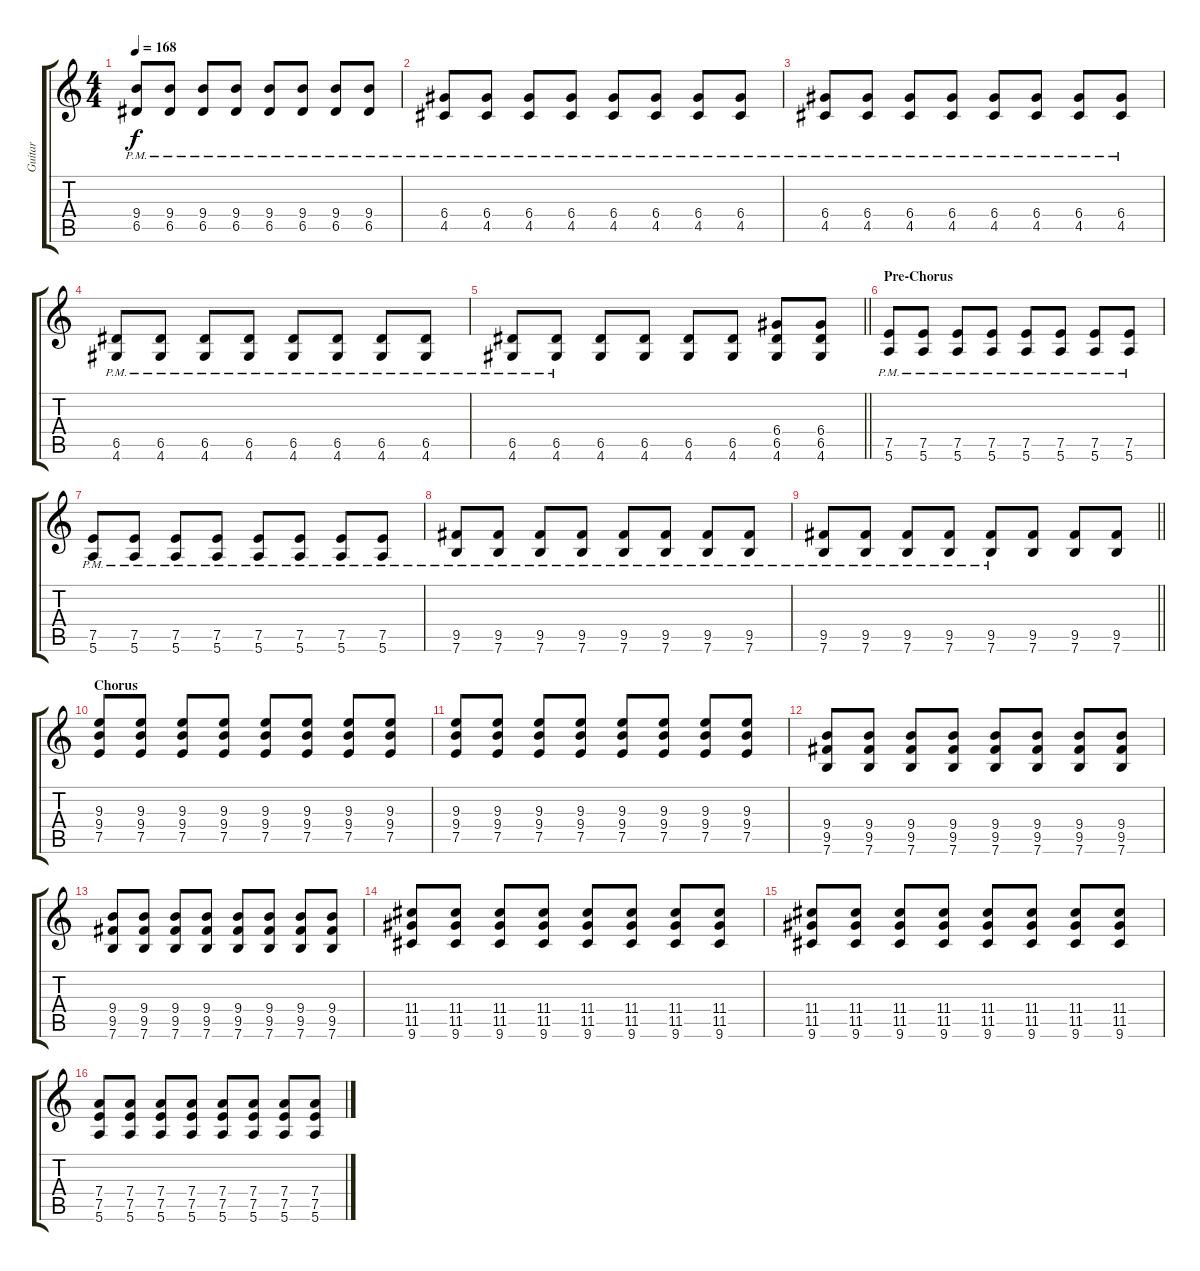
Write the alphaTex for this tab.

\track ("Guitar" "Guitar") {instrument distortionguitar}
\staff {score tabs}
\tuning (E4 B3 G3 D3 A2 E2) {hide}
\ts (4 4)
\tempo 168
\clef g2
\ks c
(9.4{pm} 6.5{pm}).8{dy f} (9.4{pm} 6.5{pm}).8 (9.4{pm} 6.5{pm}).8 (9.4{pm} 6.5{pm}).8 (9.4{pm} 6.5{pm}).8 (9.4{pm} 6.5{pm}).8 (9.4{pm} 6.5{pm}).8 (9.4{pm} 6.5{pm}).8 |
(6.4{pm} 4.5{pm}).8 (6.4{pm} 4.5{pm}).8 (6.4{pm} 4.5{pm}).8 (6.4{pm} 4.5{pm}).8 (6.4{pm} 4.5{pm}).8 (6.4{pm} 4.5{pm}).8 (6.4{pm} 4.5{pm}).8 (6.4{pm} 4.5{pm}).8 |
(6.4{pm} 4.5{pm}).8 (6.4{pm} 4.5{pm}).8 (6.4{pm} 4.5{pm}).8 (6.4{pm} 4.5{pm}).8 (6.4{pm} 4.5{pm}).8 (6.4{pm} 4.5{pm}).8 (6.4{pm} 4.5{pm}).8 (6.4{pm} 4.5{pm}).8 |
(6.5{pm} 4.6{pm}).8 (6.5{pm} 4.6{pm}).8 (6.5{pm} 4.6{pm}).8 (6.5{pm} 4.6{pm}).8 (6.5{pm} 4.6{pm}).8 (6.5{pm} 4.6{pm}).8 (6.5{pm} 4.6{pm}).8 (6.5{pm} 4.6{pm}).8 |
\barLineRight lightlight
(6.5{pm} 4.6{pm}).8 (6.5{pm} 4.6{pm}).8 (6.5 4.6).8 (6.5 4.6).8 (6.5 4.6).8 (6.5 4.6).8 (6.4 6.5 4.6).8 (6.4 6.5 4.6).8 |
\section ("" "Pre-Chorus")
(7.5{pm} 5.6{pm}).8 (7.5{pm} 5.6{pm}).8 (7.5{pm} 5.6{pm}).8 (7.5{pm} 5.6{pm}).8 (7.5{pm} 5.6{pm}).8 (7.5{pm} 5.6{pm}).8 (7.5{pm} 5.6{pm}).8 (7.5{pm} 5.6{pm}).8 |
(7.5{pm} 5.6{pm}).8 (7.5{pm} 5.6{pm}).8 (7.5{pm} 5.6{pm}).8 (7.5{pm} 5.6{pm}).8 (7.5{pm} 5.6{pm}).8 (7.5{pm} 5.6{pm}).8 (7.5{pm} 5.6{pm}).8 (7.5{pm} 5.6{pm}).8 |
(9.5{pm} 7.6{pm}).8 (9.5{pm} 7.6{pm}).8 (9.5{pm} 7.6{pm}).8 (9.5{pm} 7.6{pm}).8 (9.5{pm} 7.6{pm}).8 (9.5{pm} 7.6{pm}).8 (9.5{pm} 7.6{pm}).8 (9.5{pm} 7.6{pm}).8 |
\barLineRight lightlight
(9.5{pm} 7.6{pm}).8 (9.5{pm} 7.6{pm}).8 (9.5{pm} 7.6{pm}).8 (9.5{pm} 7.6{pm}).8 (9.5{pm} 7.6{pm}).8 (9.5 7.6).8 (9.5 7.6).8 (9.5 7.6).8 |
\section ("" "Chorus")
(9.3 9.4 7.5).8{volume 9 balance 7} (9.3 9.4 7.5).8 (9.3 9.4 7.5).8 (9.3 9.4 7.5).8 (9.3 9.4 7.5).8 (9.3 9.4 7.5).8 (9.3 9.4 7.5).8 (9.3 9.4 7.5).8 |
(9.3 9.4 7.5).8 (9.3 9.4 7.5).8 (9.3 9.4 7.5).8 (9.3 9.4 7.5).8 (9.3 9.4 7.5).8 (9.3 9.4 7.5).8 (9.3 9.4 7.5).8 (9.3 9.4 7.5).8 |
(9.4 9.5 7.6).8 (9.4 9.5 7.6).8 (9.4 9.5 7.6).8 (9.4 9.5 7.6).8 (9.4 9.5 7.6).8 (9.4 9.5 7.6).8 (9.4 9.5 7.6).8 (9.4 9.5 7.6).8 |
(9.4 9.5 7.6).8 (9.4 9.5 7.6).8 (9.4 9.5 7.6).8 (9.4 9.5 7.6).8 (9.4 9.5 7.6).8 (9.4 9.5 7.6).8 (9.4 9.5 7.6).8 (9.4 9.5 7.6).8 |
(11.4 11.5 9.6).8 (11.4 11.5 9.6).8 (11.4 11.5 9.6).8 (11.4 11.5 9.6).8 (11.4 11.5 9.6).8 (11.4 11.5 9.6).8 (11.4 11.5 9.6).8 (11.4 11.5 9.6).8 |
(11.4 11.5 9.6).8 (11.4 11.5 9.6).8 (11.4 11.5 9.6).8 (11.4 11.5 9.6).8 (11.4 11.5 9.6).8 (11.4 11.5 9.6).8 (11.4 11.5 9.6).8 (11.4 11.5 9.6).8 |
(7.4 7.5 5.6).8 (7.4 7.5 5.6).8 (7.4 7.5 5.6).8 (7.4 7.5 5.6).8 (7.4 7.5 5.6).8 (7.4 7.5 5.6).8 (7.4 7.5 5.6).8 (7.4 7.5 5.6).8
